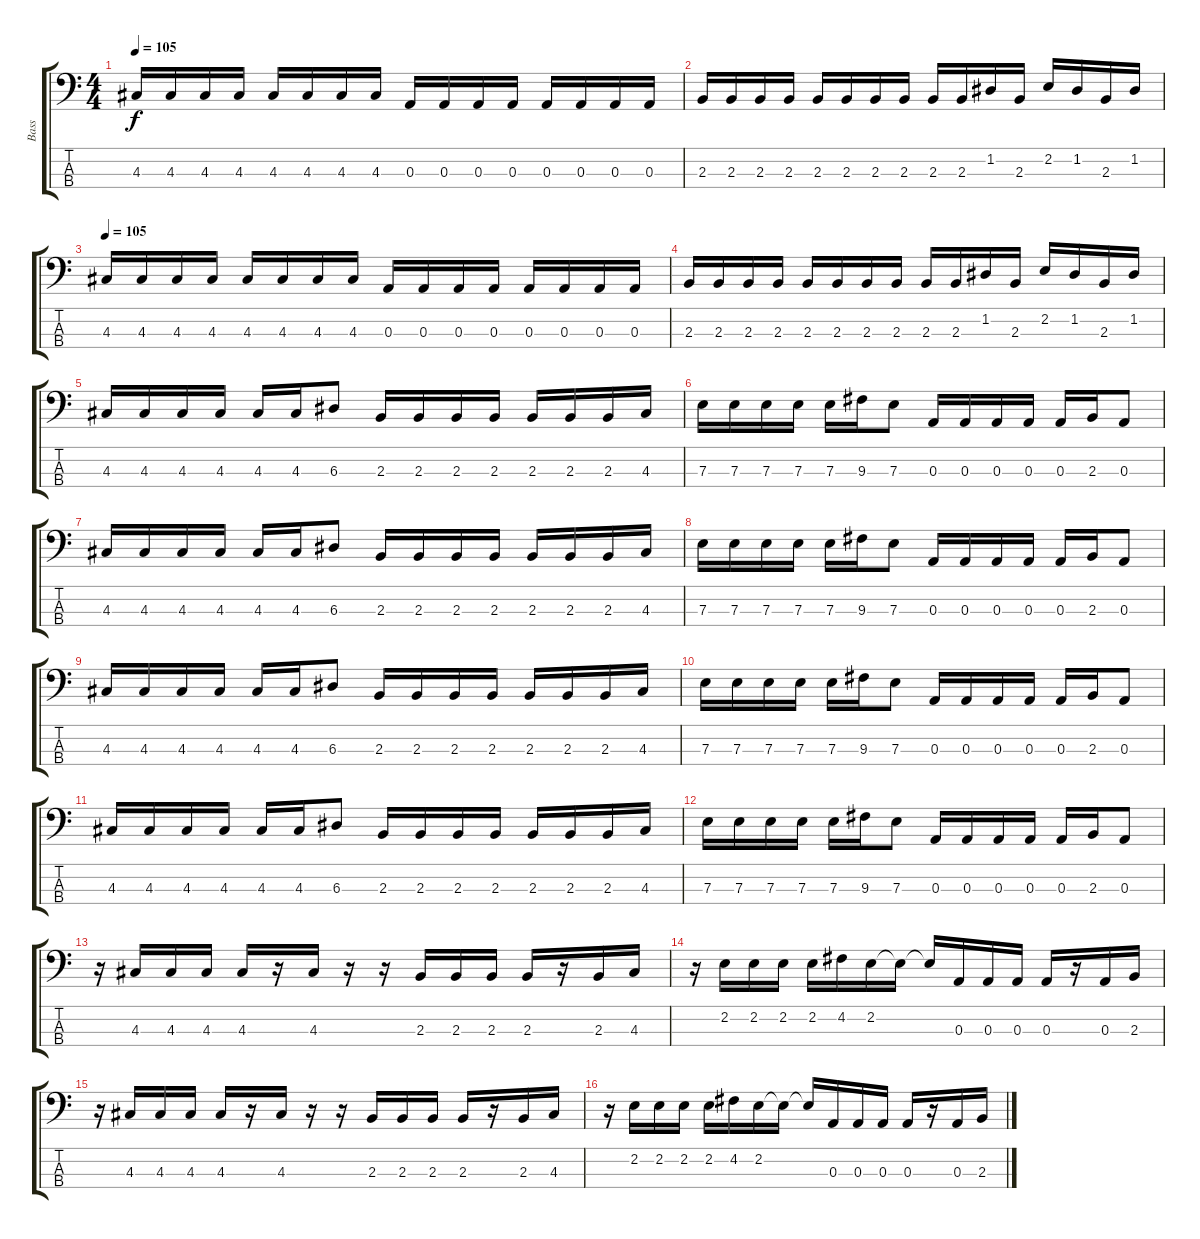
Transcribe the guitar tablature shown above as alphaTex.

\track ("Bass" "Bass") {instrument electricbassfinger}
\staff {score tabs}
\tuning (G2 D2 A1 E1) {hide}
\ts (4 4)
\tempo 105
\clef f4
\ks c
4.3.16{dy f} 4.3.16 4.3.16 4.3.16 4.3.16 4.3.16 4.3.16 4.3.16 0.3.16 0.3.16 0.3.16 0.3.16 0.3.16 0.3.16 0.3.16 0.3.16 |
2.3.16 2.3.16 2.3.16 2.3.16 2.3.16 2.3.16 2.3.16 2.3.16 2.3.16 2.3.16 1.2.16 2.3.16 2.2.16 1.2.16 2.3.16 1.2.16 |
\tempo 105
4.3.16 4.3.16 4.3.16 4.3.16 4.3.16 4.3.16 4.3.16 4.3.16 0.3.16 0.3.16 0.3.16 0.3.16 0.3.16 0.3.16 0.3.16 0.3.16 |
2.3.16 2.3.16 2.3.16 2.3.16 2.3.16 2.3.16 2.3.16 2.3.16 2.3.16 2.3.16 1.2.16 2.3.16 2.2.16 1.2.16 2.3.16 1.2.16 |
4.3.16 4.3.16 4.3.16 4.3.16 4.3.16 4.3.16 6.3.8 2.3.16 2.3.16 2.3.16 2.3.16 2.3.16 2.3.16 2.3.16 4.3.16 |
7.3.16 7.3.16 7.3.16 7.3.16 7.3.16 9.3.16 7.3.8 0.3.16 0.3.16 0.3.16 0.3.16 0.3.16 2.3.16 0.3.8 |
4.3.16 4.3.16 4.3.16 4.3.16 4.3.16 4.3.16 6.3.8 2.3.16 2.3.16 2.3.16 2.3.16 2.3.16 2.3.16 2.3.16 4.3.16 |
7.3.16 7.3.16 7.3.16 7.3.16 7.3.16 9.3.16 7.3.8 0.3.16 0.3.16 0.3.16 0.3.16 0.3.16 2.3.16 0.3.8 |
4.3.16 4.3.16 4.3.16 4.3.16 4.3.16 4.3.16 6.3.8 2.3.16 2.3.16 2.3.16 2.3.16 2.3.16 2.3.16 2.3.16 4.3.16 |
7.3.16 7.3.16 7.3.16 7.3.16 7.3.16 9.3.16 7.3.8 0.3.16 0.3.16 0.3.16 0.3.16 0.3.16 2.3.16 0.3.8 |
4.3.16 4.3.16 4.3.16 4.3.16 4.3.16 4.3.16 6.3.8 2.3.16 2.3.16 2.3.16 2.3.16 2.3.16 2.3.16 2.3.16 4.3.16 |
7.3.16 7.3.16 7.3.16 7.3.16 7.3.16 9.3.16 7.3.8 0.3.16 0.3.16 0.3.16 0.3.16 0.3.16 2.3.16 0.3.8 |
r.16{volume 16} 4.3.16 4.3.16 4.3.16 4.3.16 r.16 4.3.16 r.16 r.16 2.3.16 2.3.16 2.3.16 2.3.16 r.16 2.3.16 4.3.16 |
r.16{volume 16} 2.2.16 2.2.16 2.2.16 2.2.16 4.2.16 2.2.16 2.2{t}.16 2.2{t}.16 0.3.16 0.3.16 0.3.16 0.3.16 r.16 0.3.16 2.3.16 |
r.16{volume 16} 4.3.16 4.3.16 4.3.16 4.3.16 r.16 4.3.16 r.16 r.16 2.3.16 2.3.16 2.3.16 2.3.16 r.16 2.3.16 4.3.16 |
r.16{volume 16} 2.2.16 2.2.16 2.2.16 2.2.16 4.2.16 2.2.16 2.2{t}.16 2.2{t}.16 0.3.16 0.3.16 0.3.16 0.3.16 r.16 0.3.16 2.3.16
